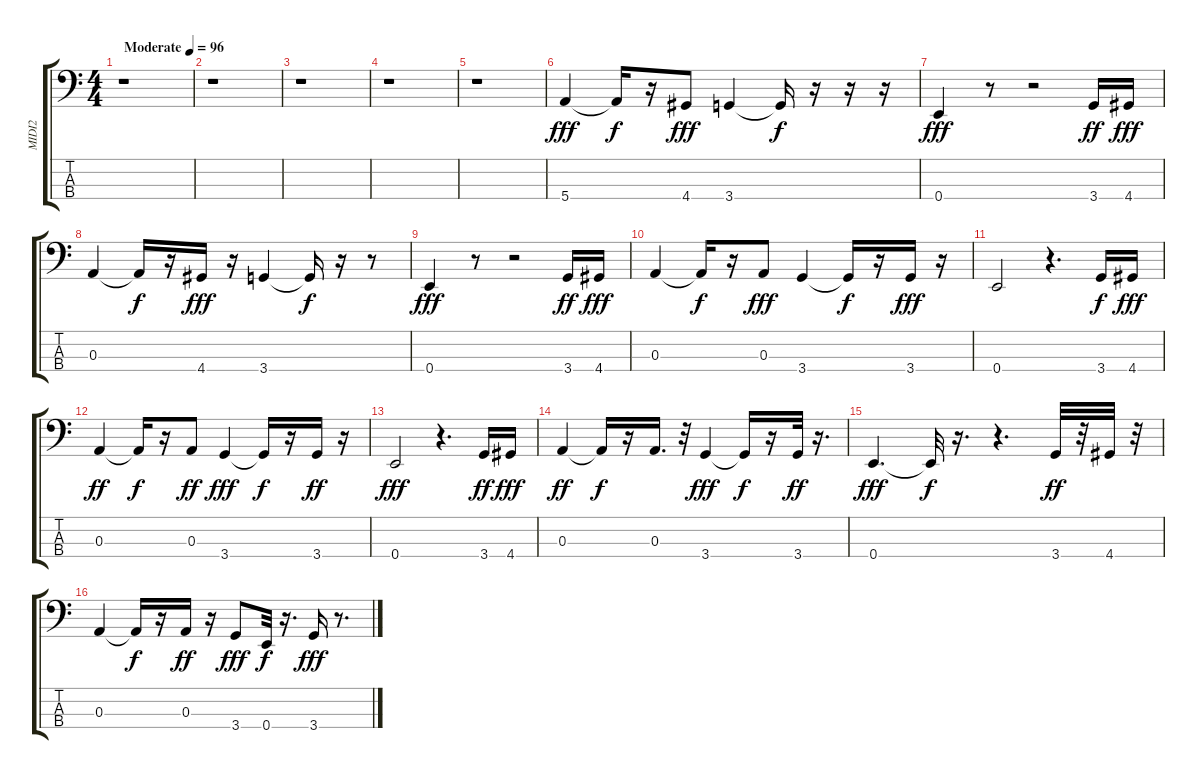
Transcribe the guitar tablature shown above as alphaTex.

\track ("MIDI2" "MIDI2") {instrument electricbassfinger}
\staff {score tabs}
\tuning (G2 D2 A1 E1) {hide}
\ts (4 4)
\tempo (96 "Moderate")
\clef f4
\ks c
r.1{dy fff instrument electricbassfinger} |
r.1 |
r.1 |
r.1 |
r.1 |
5.4.4 5.4{t}.16{dy f} r.16 4.4.8{dy fff} 3.4.4 3.4{t}.16{dy f} r.16 r.16 r.16 |
0.4.4{dy fff} r.8 r.2 3.4.16{dy ff} 4.4.16{dy fff} |
0.3.4 0.3{t}.16{dy f} r.16 4.4.16{dy fff} r.16 3.4.4 3.4{t}.16{dy f} r.16 r.8 |
0.4.4{dy fff} r.8 r.2 3.4.16{dy ff} 4.4.16{dy fff} |
0.3.4 0.3{t}.16{dy f} r.16 0.3.8{dy fff} 3.4.4 3.4{t}.16{dy f} r.16 3.4.16{dy fff} r.16 |
0.4.2 r.4{d} 3.4.16{dy f} 4.4.16{dy fff} |
0.3.4{dy ff} 0.3{t}.16{dy f} r.16 0.3.8{dy ff} 3.4.4{dy fff} 3.4{t}.16{dy f} r.16 3.4.16{dy ff} r.16 |
0.4.2{dy fff} r.4{d} 3.4.16{dy ff} 4.4.16{dy fff} |
0.3.4{dy ff} 0.3{t}.16{dy f} r.16 0.3.16{d} r.32 3.4.4{dy fff} 3.4{t}.16{dy f} r.16 3.4.32{dy ff} r.16{d} |
0.4.4{d dy fff} 0.4{t}.32{dy f} r.16{d} r.4{d} 3.4.32{dy ff} r.32 4.4.32 r.32 |
0.3.4 0.3{t}.16{dy f} r.16 0.3.16{dy ff} r.16 3.4.8{dy fff} 0.4.32{dy f} r.16{d} 3.4.16{dy fff} r.8{d}
